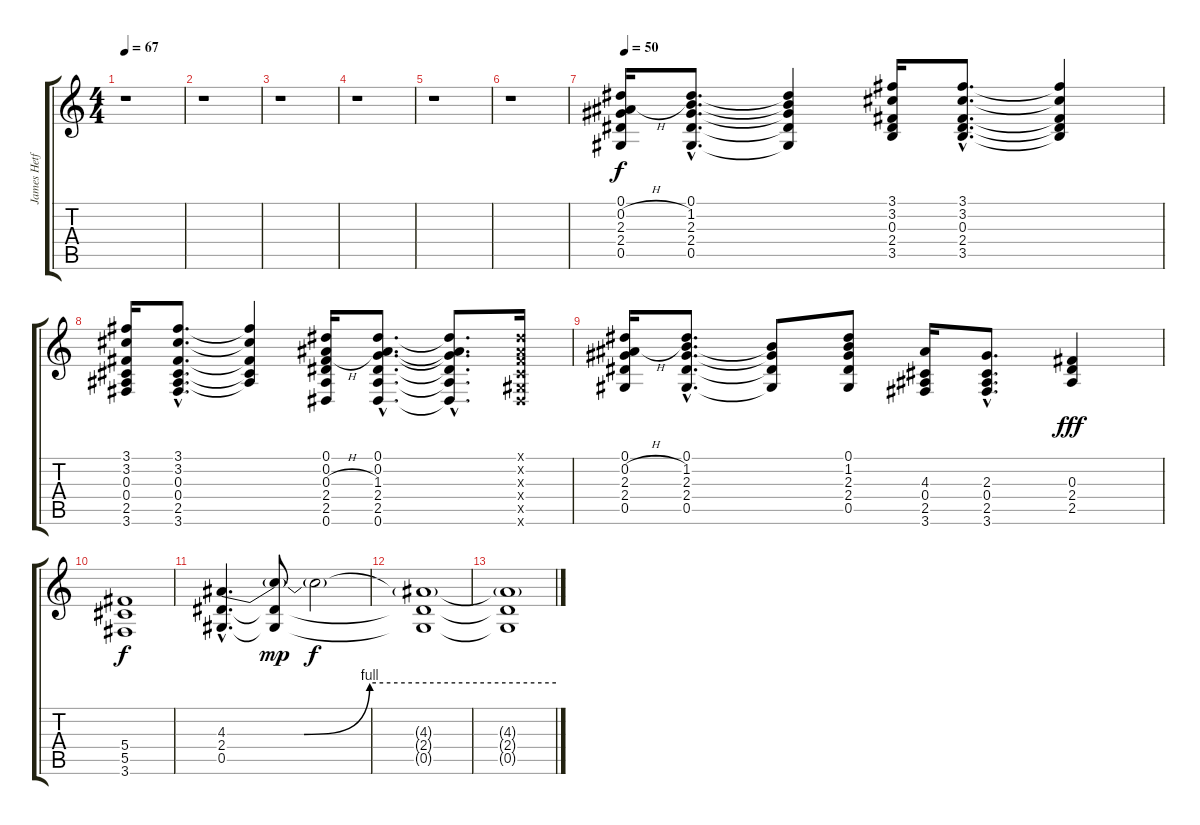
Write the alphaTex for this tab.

\track ("James Hetfield (Clean Guitar)" "James Hetf") {instrument electricguitarjazz}
\staff {score tabs}
\tuning (Eb4 Bb3 Gb3 Db3 Ab2 Eb2) {hide}
\ts (4 4)
\tempo 67
\clef g2
\ks c
r.1{dy f} |
r.1 |
r.1 |
r.1 |
r.1 |
r.1 |
\tempo 50
(0.1 0.2{h} 2.3 2.4 0.5).16 (0.1{hac} 1.2{hac} 2.3{hac} 2.4{hac} 0.5{hac}).8{d} (0.1{t} 1.2{t} 2.3{t} 2.4{t} 0.5{t}).4 (3.1 3.2 0.3 2.4 3.5).16 (3.1{hac} 3.2{hac} 0.3{hac} 2.4{hac} 3.5{hac}).8{d} (3.1{t} 3.2{t} 0.3{t} 2.4{t} 3.5{t}).4 |
(3.1 3.2 0.3 0.4 2.5 3.6).16 (3.1{hac} 3.2{hac} 0.3{hac} 0.4{hac} 2.5{hac} 3.6{hac}).8{d} (3.1{t} 3.2{t} 0.3{t} 0.4{t} 2.5{t}).4 (0.1 0.2 0.3{h} 2.4 2.5 0.6).16 (0.1{hac} 0.2{hac} 1.3{hac} 2.4{hac} 2.5{hac} 0.6{hac}).8{d} (0.1{hac t} 0.2{hac t} 1.3{hac t} 2.4{hac t} 2.5{hac t} 0.6{hac t}).8{d} (0.1{x} 0.2{x} 0.3{x} 0.4{x} 0.5{x} 0.6{x}).16 |
(0.1 0.2{h} 2.3 2.4 0.5).16 (0.1{hac} 1.2{hac} 2.3{hac} 2.4{hac} 0.5{hac}).8{d} (1.2{t} 2.3{t} 2.4{t} 0.5{t}).8 (0.1 1.2 2.3 2.4 0.5).8 (4.3 0.4 2.5 3.6).16 (2.3{hac} 0.4{hac} 2.5{hac} 3.6{hac}).8{d} (0.3 2.4 2.5).4{dy fff} |
(5.4 5.5 3.6).1{dy f} |
(4.3{be (custom 0 0 14 0 26 4 60 4) hac} 2.4{hac} 0.5{hac}).4{d} (4.3{t} 2.4{t} 0.5{t}).8{dy mp} 4.3{t}.2{dy f} |
(4.3{t} 2.4{t} 0.5{t}).1 |
(4.3{t} 2.4{t} 0.5{t}).1
